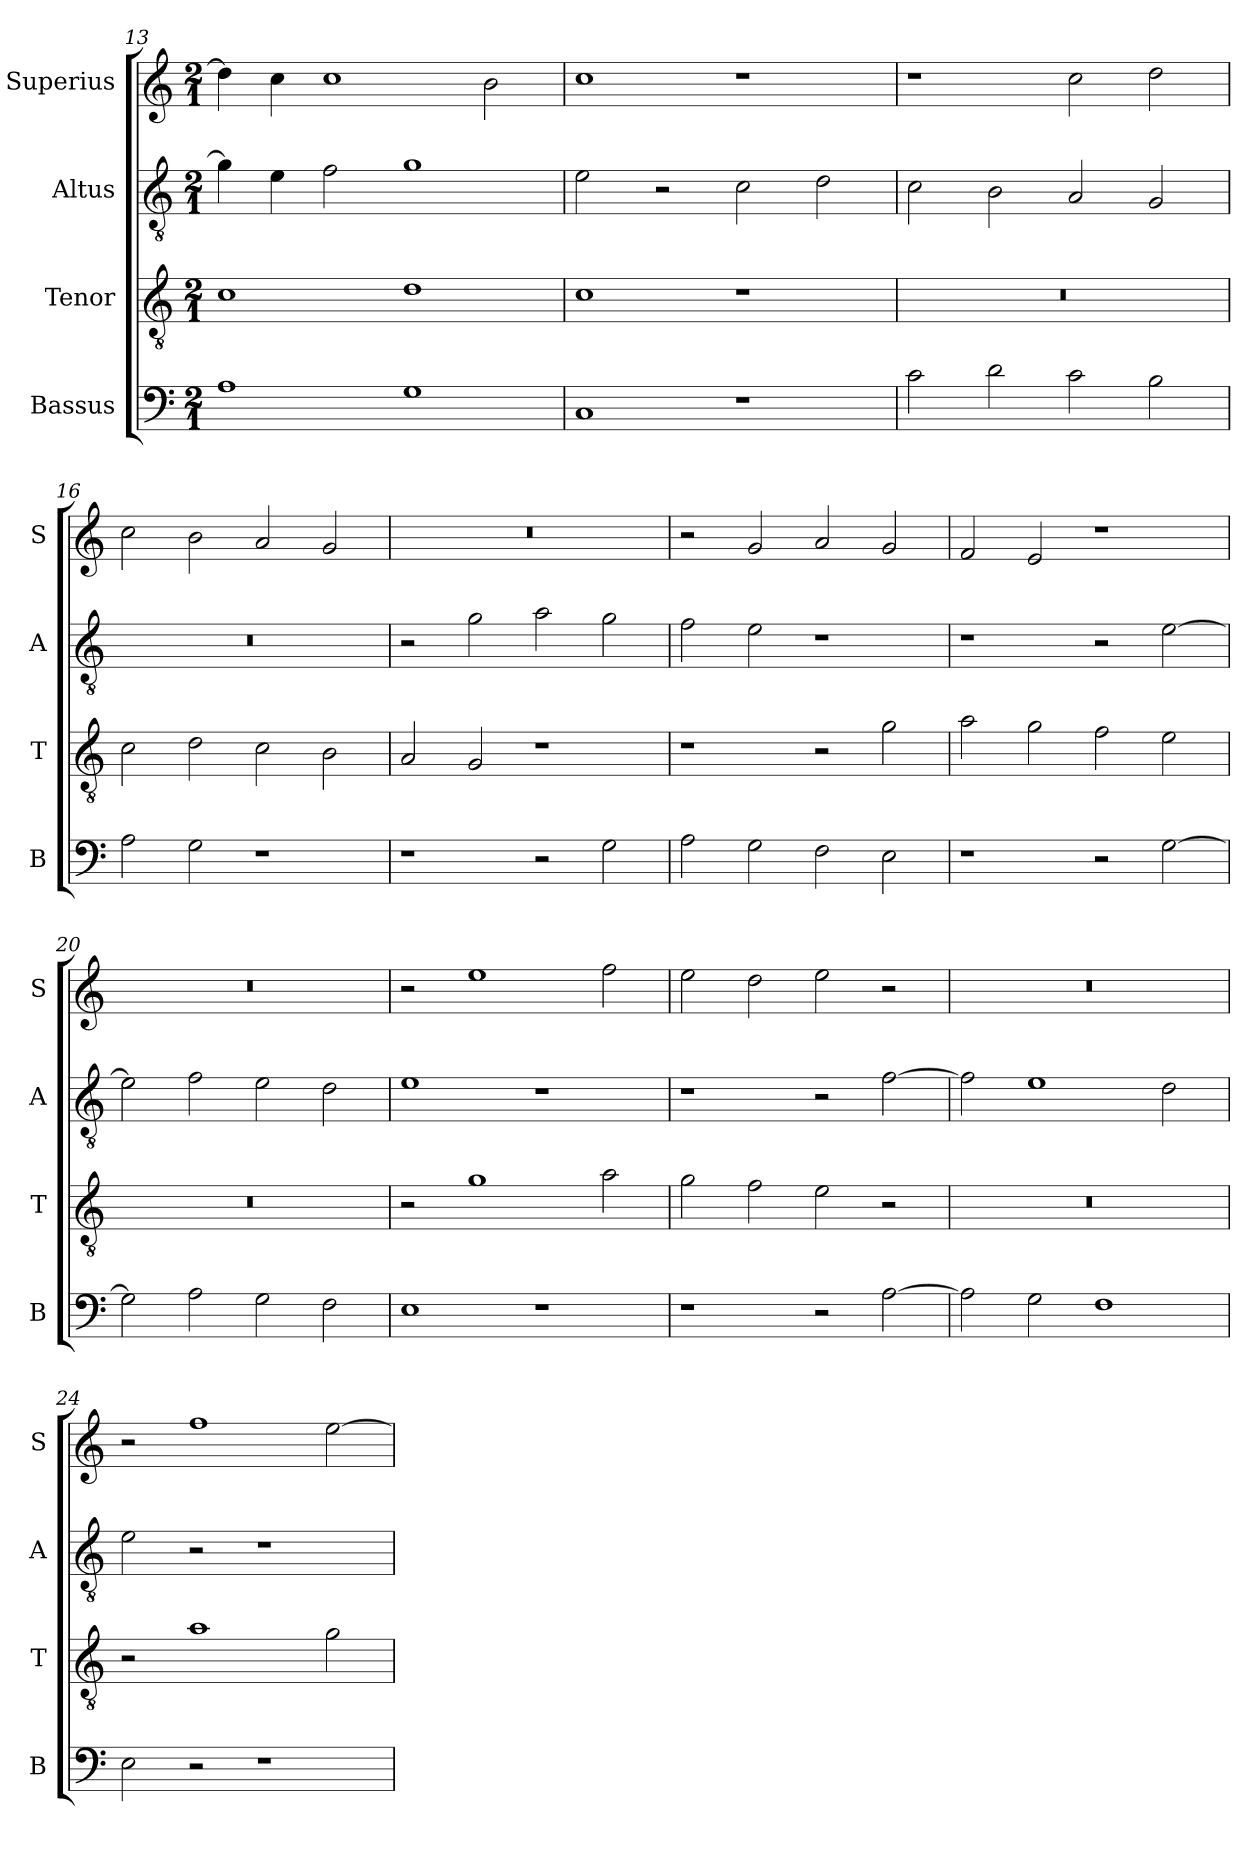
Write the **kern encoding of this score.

**kern	**kern	**kern	**kern
*part4	*part3	*part2	*part1
*staff4	*staff3	*staff2	*staff1
*I"Bassus	*I"Tenor	*I"Altus	*I"Superius
*I'B	*I'T	*I'A	*I'S
*clefF4	*clefGv2	*clefGv2	*clefG2
*k[]	*k[]	*k[]	*k[]
*M2/1	*M2/1	*M2/1	*M2/1
=13	=13	=13	=13
1A	1c	4g\]	4dd\]
.	.	4e\	4cc\
.	.	2f\	1cc
1G	1d	1g	.
.	.	.	2b\
=14	=14	=14	=14
1C	1c	2e\	1cc
.	.	2r	.
1r	1r	2c\	1r
.	.	2d\	.
=15	=15	=15	=15
2c\	0r	2c\	1r
2d\	.	2B\	.
2c\	.	2A/	2cc\
2B\	.	2G/	2dd\
=16	=16	=16	=16
2A\	2c\	0r	2cc\
2G\	2d\	.	2b\
1r	2c\	.	2a/
.	2B\	.	2g/
=17	=17	=17	=17
1r	2A/	2r	0r
.	2G/	2g\	.
2r	1r	2a\	.
2G\	.	2g\	.
=18	=18	=18	=18
2A\	1r	2f\	2r
2G\	.	2e\	2g/
2F\	2r	1r	2a/
2E\	2g\	.	2g/
=19	=19	=19	=19
1r	2a\	1r	2f/
.	2g\	.	2e/
2r	2f\	2r	1r
[2G\	2e\	[2e\	.
=20	=20	=20	=20
2G\]	0r	2e\]	0r
2A\	.	2f\	.
2G\	.	2e\	.
2F\	.	2d\	.
=21	=21	=21	=21
1E	2r	1e	2r
.	1g	.	1ee
1r	.	1r	.
.	2a\	.	2ff\
=22	=22	=22	=22
1r	2g\	1r	2ee\
.	2f\	.	2dd\
2r	2e\	2r	2ee\
[2A\	2r	[2f\	2r
=23	=23	=23	=23
2A\]	0r	2f\]	0r
2G\	.	1e	.
1F	.	.	.
.	.	2d\	.
=24	=24	=24	=24
2E\	2r	2e\	2r
2r	1a	2r	1ff
1r	.	1r	.
.	2g\	.	[2ee\
=	=	=	=
*-	*-	*-	*-
